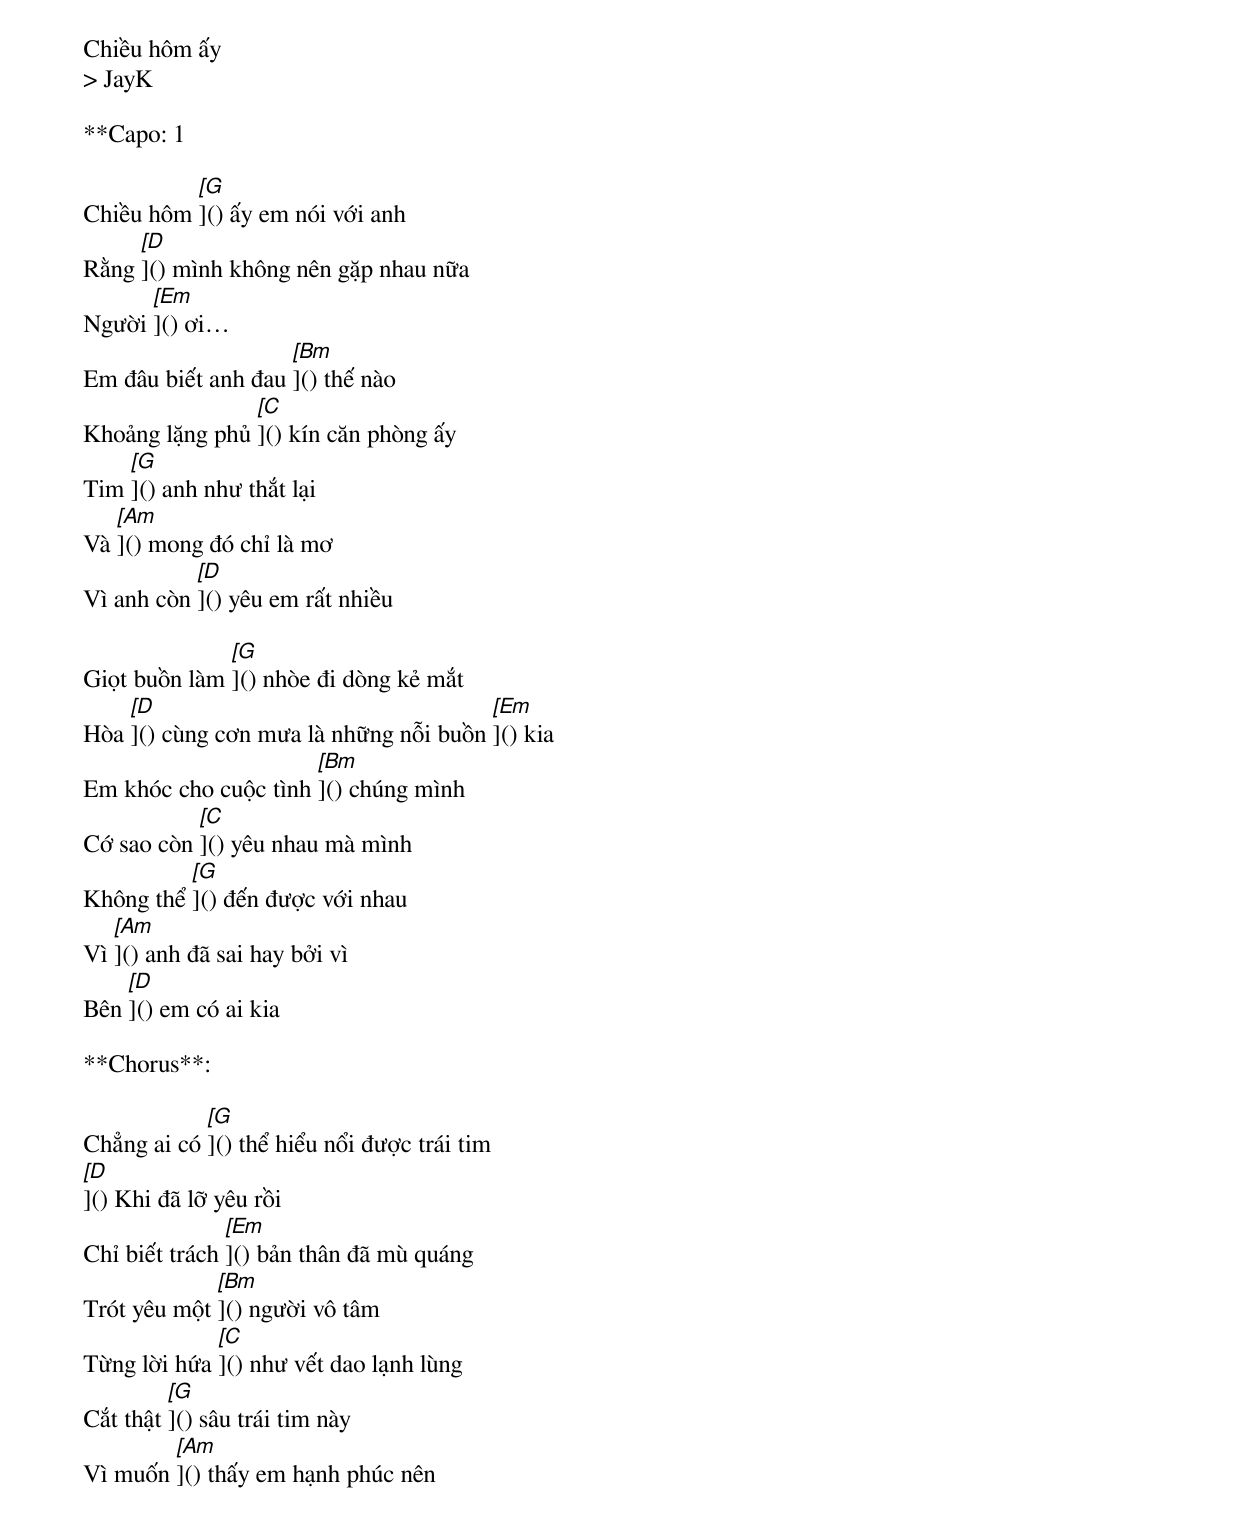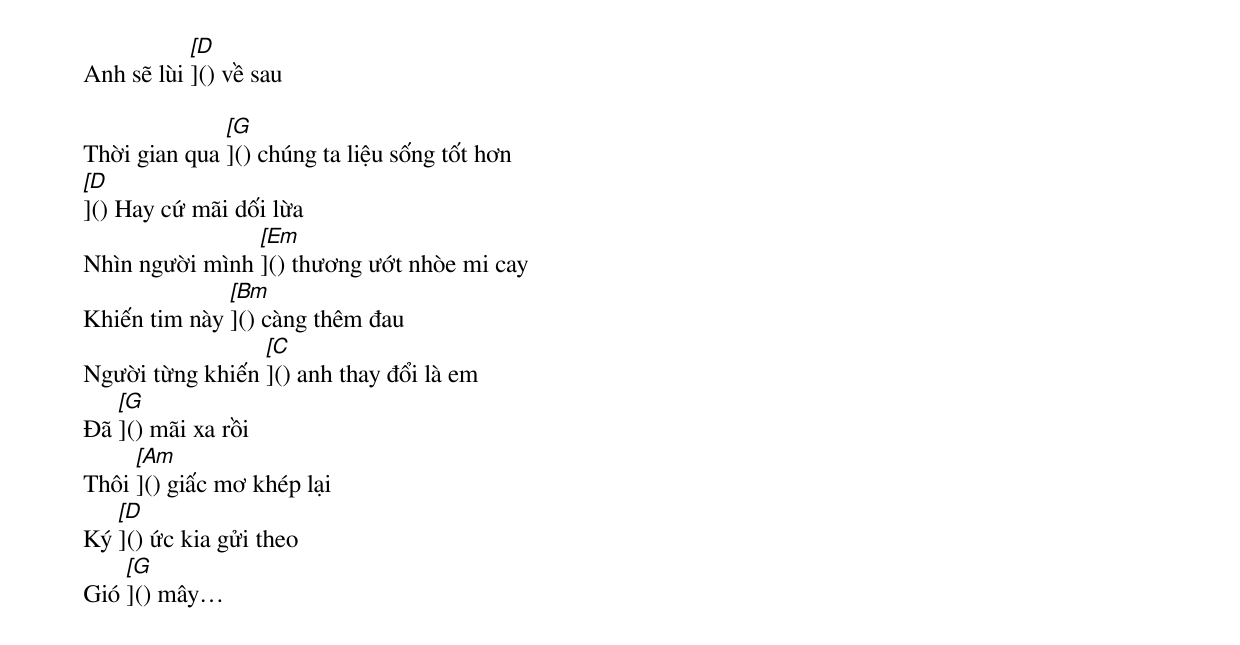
Chiều hôm ấy
> JayK

**Capo: 1

Chiều hôm [[G]]() ấy em nói với anh
Rằng [[D]]() mình không nên gặp nhau nữa
Người [[Em]]() ơi…
Em đâu biết anh đau [[Bm]]() thế nào
Khoảng lặng phủ [[C]]() kín căn phòng ấy
Tim [[G]]() anh như thắt lại
Và [[Am]]() mong đó chỉ là mơ
Vì anh còn [[D]]() yêu em rất nhiều

Giọt buồn làm [[G]]() nhòe đi dòng kẻ mắt
Hòa [[D]]() cùng cơn mưa là những nỗi buồn [[Em]]() kia
Em khóc cho cuộc tình [[Bm]]() chúng mình
Cớ sao còn [[C]]() yêu nhau mà mình
Không thể [[G]]() đến được với nhau
Vì [[Am]]() anh đã sai hay bởi vì
Bên [[D]]() em có ai kia

**Chorus**:

Chẳng ai có [[G]]() thể hiểu nổi được trái tim
[[D]]() Khi đã lỡ yêu rồi
Chỉ biết trách [[Em]]() bản thân đã mù quáng
Trót yêu một [[Bm]]() người vô tâm
Từng lời hứa [[C]]() như vết dao lạnh lùng
Cắt thật [[G]]() sâu trái tim này
Vì muốn [[Am]]() thấy em hạnh phúc nên
Anh sẽ lùi [[D]]() về sau

Thời gian qua [[G]]() chúng ta liệu sống tốt hơn
[[D]]() Hay cứ mãi dối lừa
Nhìn người mình [[Em]]() thương ướt nhòe mi cay
Khiến tim này [[Bm]]() càng thêm đau
Người từng khiến [[C]]() anh thay đổi là em
Đã [[G]]() mãi xa rồi
Thôi [[Am]]() giấc mơ khép lại
Ký [[D]]() ức kia gửi theo
Gió [[G]]() mây…
